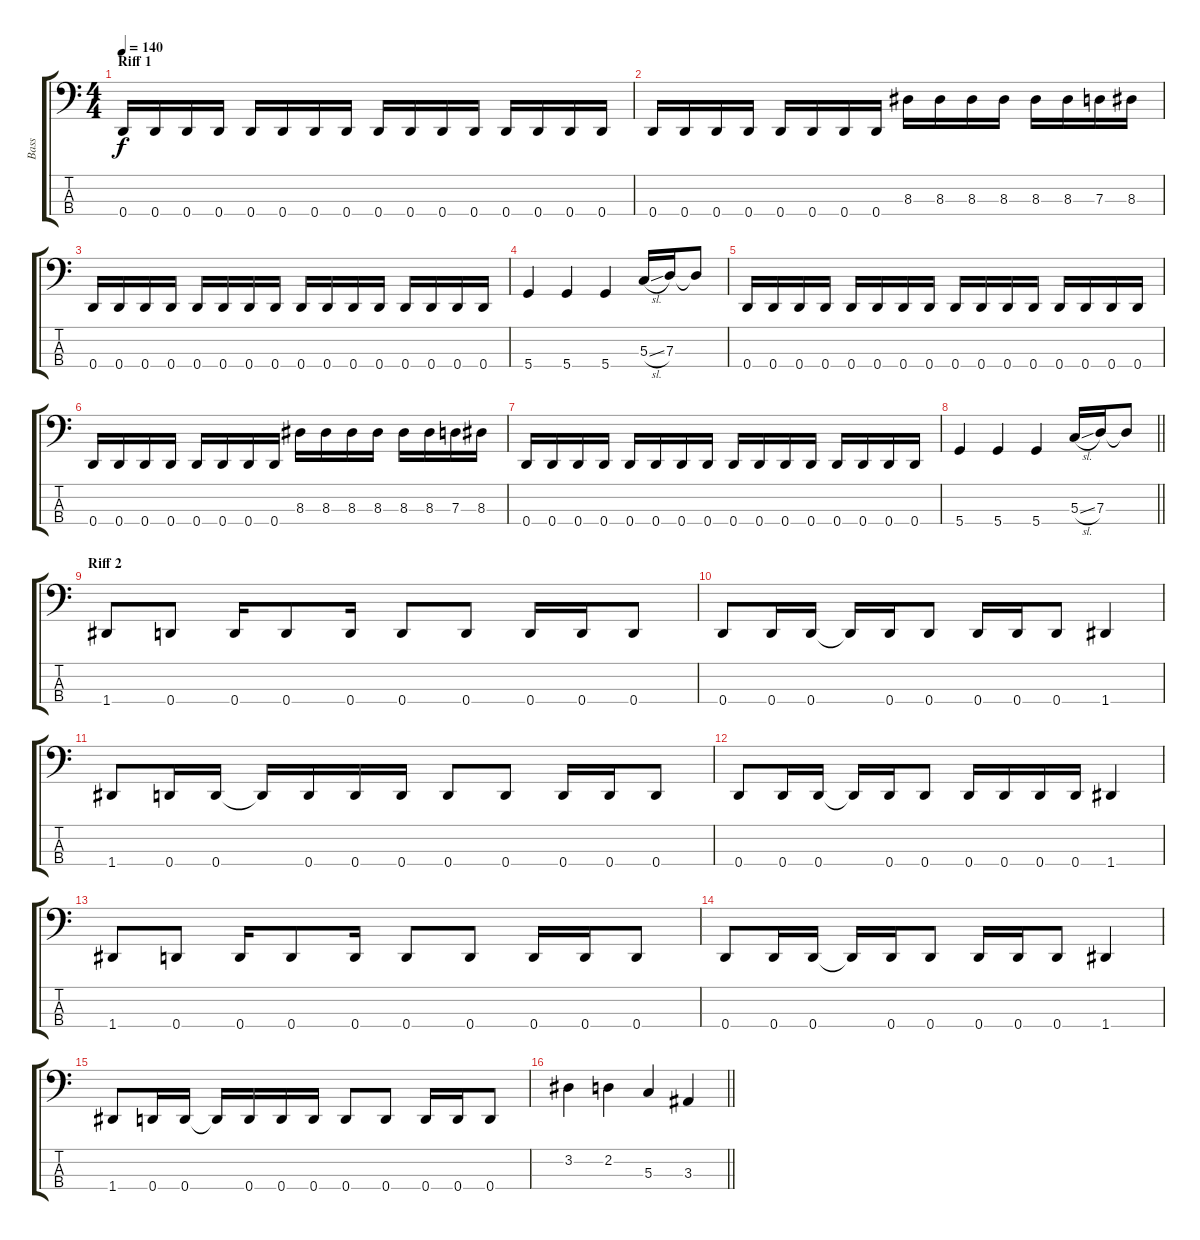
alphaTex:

\track ("Bass" "Bass") {instrument electricbassfinger}
\staff {score tabs}
\tuning (F2 C2 G1 D1) {hide}
\ts (4 4)
\section ("" "Riff 1")
\tempo 140
\clef f4
\ks c
0.4.16{dy f} 0.4.16 0.4.16 0.4.16 0.4.16 0.4.16 0.4.16 0.4.16 0.4.16 0.4.16 0.4.16 0.4.16 0.4.16 0.4.16 0.4.16 0.4.16 |
0.4.16 0.4.16 0.4.16 0.4.16 0.4.16 0.4.16 0.4.16 0.4.16 8.3.16 8.3.16 8.3.16 8.3.16 8.3.16 8.3.16 7.3.16 8.3.16 |
0.4.16 0.4.16 0.4.16 0.4.16 0.4.16 0.4.16 0.4.16 0.4.16 0.4.16 0.4.16 0.4.16 0.4.16 0.4.16 0.4.16 0.4.16 0.4.16 |
5.4.4 5.4.4 5.4.4 5.3{sl}.16 7.3.16 7.3{t}.8 |
0.4.16 0.4.16 0.4.16 0.4.16 0.4.16 0.4.16 0.4.16 0.4.16 0.4.16 0.4.16 0.4.16 0.4.16 0.4.16 0.4.16 0.4.16 0.4.16 |
0.4.16 0.4.16 0.4.16 0.4.16 0.4.16 0.4.16 0.4.16 0.4.16 8.3.16 8.3.16 8.3.16 8.3.16 8.3.16 8.3.16 7.3.16 8.3.16 |
0.4.16 0.4.16 0.4.16 0.4.16 0.4.16 0.4.16 0.4.16 0.4.16 0.4.16 0.4.16 0.4.16 0.4.16 0.4.16 0.4.16 0.4.16 0.4.16 |
\barLineRight lightlight
5.4.4 5.4.4 5.4.4 5.3{sl}.16 7.3.16 7.3{t}.8 |
\section ("" "Riff 2")
1.4.8 0.4.8 0.4.16 0.4.8 0.4.16 0.4.8 0.4.8 0.4.16 0.4.16 0.4.8 |
0.4.8 0.4.16 0.4.16 0.4{t}.16 0.4.16 0.4.8 0.4.16 0.4.16 0.4.8 1.4.4 |
1.4.8 0.4.16 0.4.16 0.4{t}.16 0.4.16 0.4.16 0.4.16 0.4.8 0.4.8 0.4.16 0.4.16 0.4.8 |
0.4.8 0.4.16 0.4.16 0.4{t}.16 0.4.16 0.4.8 0.4.16 0.4.16 0.4.16 0.4.16 1.4.4 |
1.4.8 0.4.8 0.4.16 0.4.8 0.4.16 0.4.8 0.4.8 0.4.16 0.4.16 0.4.8 |
0.4.8 0.4.16 0.4.16 0.4{t}.16 0.4.16 0.4.8 0.4.16 0.4.16 0.4.8 1.4.4 |
1.4.8 0.4.16 0.4.16 0.4{t}.16 0.4.16 0.4.16 0.4.16 0.4.8 0.4.8 0.4.16 0.4.16 0.4.8 |
\barLineRight lightlight
3.2.4 2.2.4 5.3.4 3.3.4
